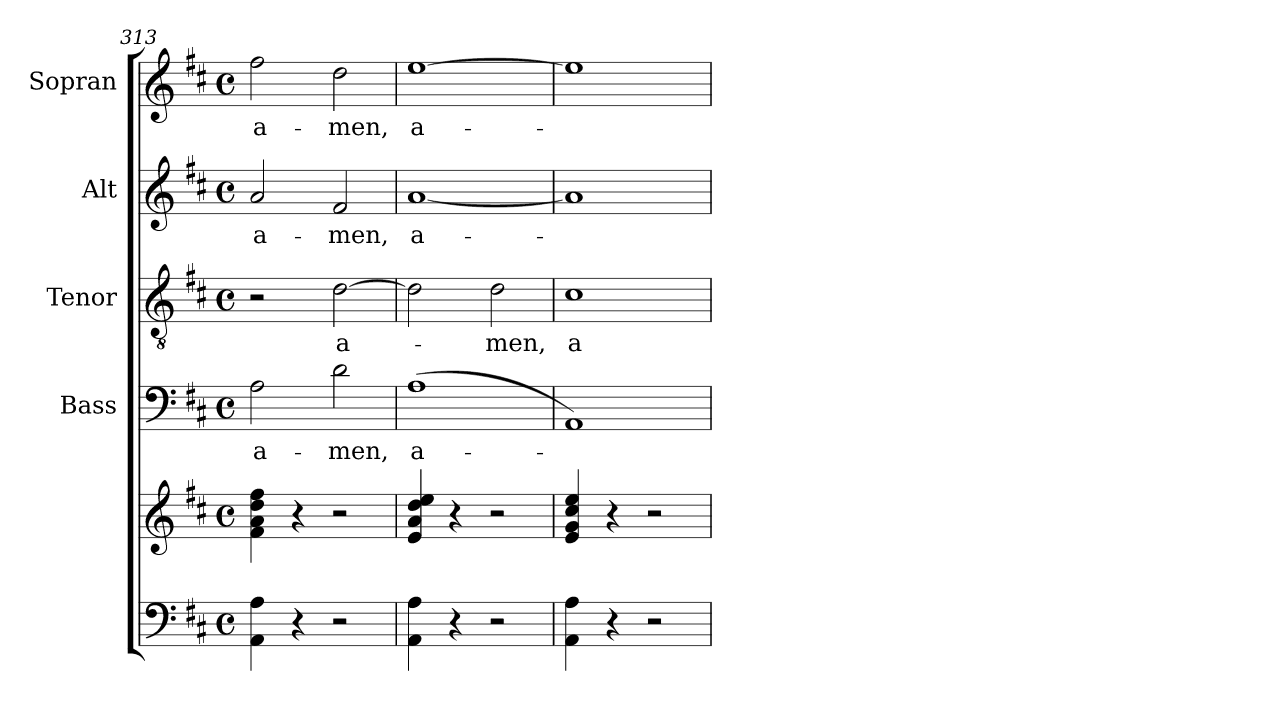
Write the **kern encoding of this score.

**kern	**kern	**kern	**text	**kern	**text	**kern	**text	**kern	**text
*part5	*part5	*part4	*part4	*part3	*part3	*part2	*part2	*part1	*part1
*staff6	*staff5	*staff4	*staff4	*staff3	*staff3	*staff2	*staff2	*staff1	*staff1
*	*	*I"Bass	*	*I"Tenor	*	*I"Alt	*	*I"Sopran	*
*	*	*I'B.	*	*I'T.	*	*I'A.	*	*I'S.	*
*clefF4	*clefG2	*clefF4	*	*clefGv2	*	*clefG2	*	*clefG2	*
*k[f#c#]	*k[f#c#]	*k[f#c#]	*	*k[f#c#]	*	*k[f#c#]	*	*k[f#c#]	*
*D:	*D:	*D:	*	*D:	*	*D:	*	*D:	*
*M4/4	*M4/4	*M4/4	*	*M4/4	*	*M4/4	*	*M4/4	*
*met(c)	*met(c)	*met(c)	*	*met(c)	*	*met(c)	*	*met(c)	*
=313	=313	=313	=313	=313	=313	=313	=313	=313	=313
!	!	!	!LO:LY:b	!	!	!	!LO:LY:b	!	!LO:LY:b
4AA\ 4A\	4f#\ 4a\ 4dd\ 4ff#\	2A\	a-	2r	.	2a/	a-	2ff#\	a-
4r	4r	.	.	.	.	.	.	.	.
!	!	!	!LO:LY:b	!	!LO:LY:b	!	!LO:LY:b	!	!LO:LY:b
2r	2r	2d\	-men,	[2d\	a-	2f#/	-men,	2dd\	-men,
=314	=314	=314	=314	=314	=314	=314	=314	=314	=314
!	!	!	!LO:LY:b	!	!	!	!LO:LY:b	!	!LO:LY:b
4AA\ 4A\	4e/ 4a/ 4dd/ 4ee/	(>1A	a-	2d\]	.	[1a	a-	[1ee	a-
4r	4r	.	.	.	.	.	.	.	.
!	!	!	!	!	!LO:LY:b	!	!	!	!
2r	2r	.	.	2d\	-men,	.	.	.	.
=315	=315	=315	=315	=315	=315	=315	=315	=315	=315
!	!	!	!	!	!LO:LY:b	!	!	!	!
4AA\ 4A\	4e/ 4g/ 4cc#/ 4ee/	1AA)	.	1c#	a-	1a]	.	1ee]	.
4r	4r	.	.	.	.	.	.	.	.
2r	2r	.	.	.	.	.	.	.	.
=	=	=	=	=	=	=	=	=	=
*-	*-	*-	*-	*-	*-	*-	*-	*-	*-
